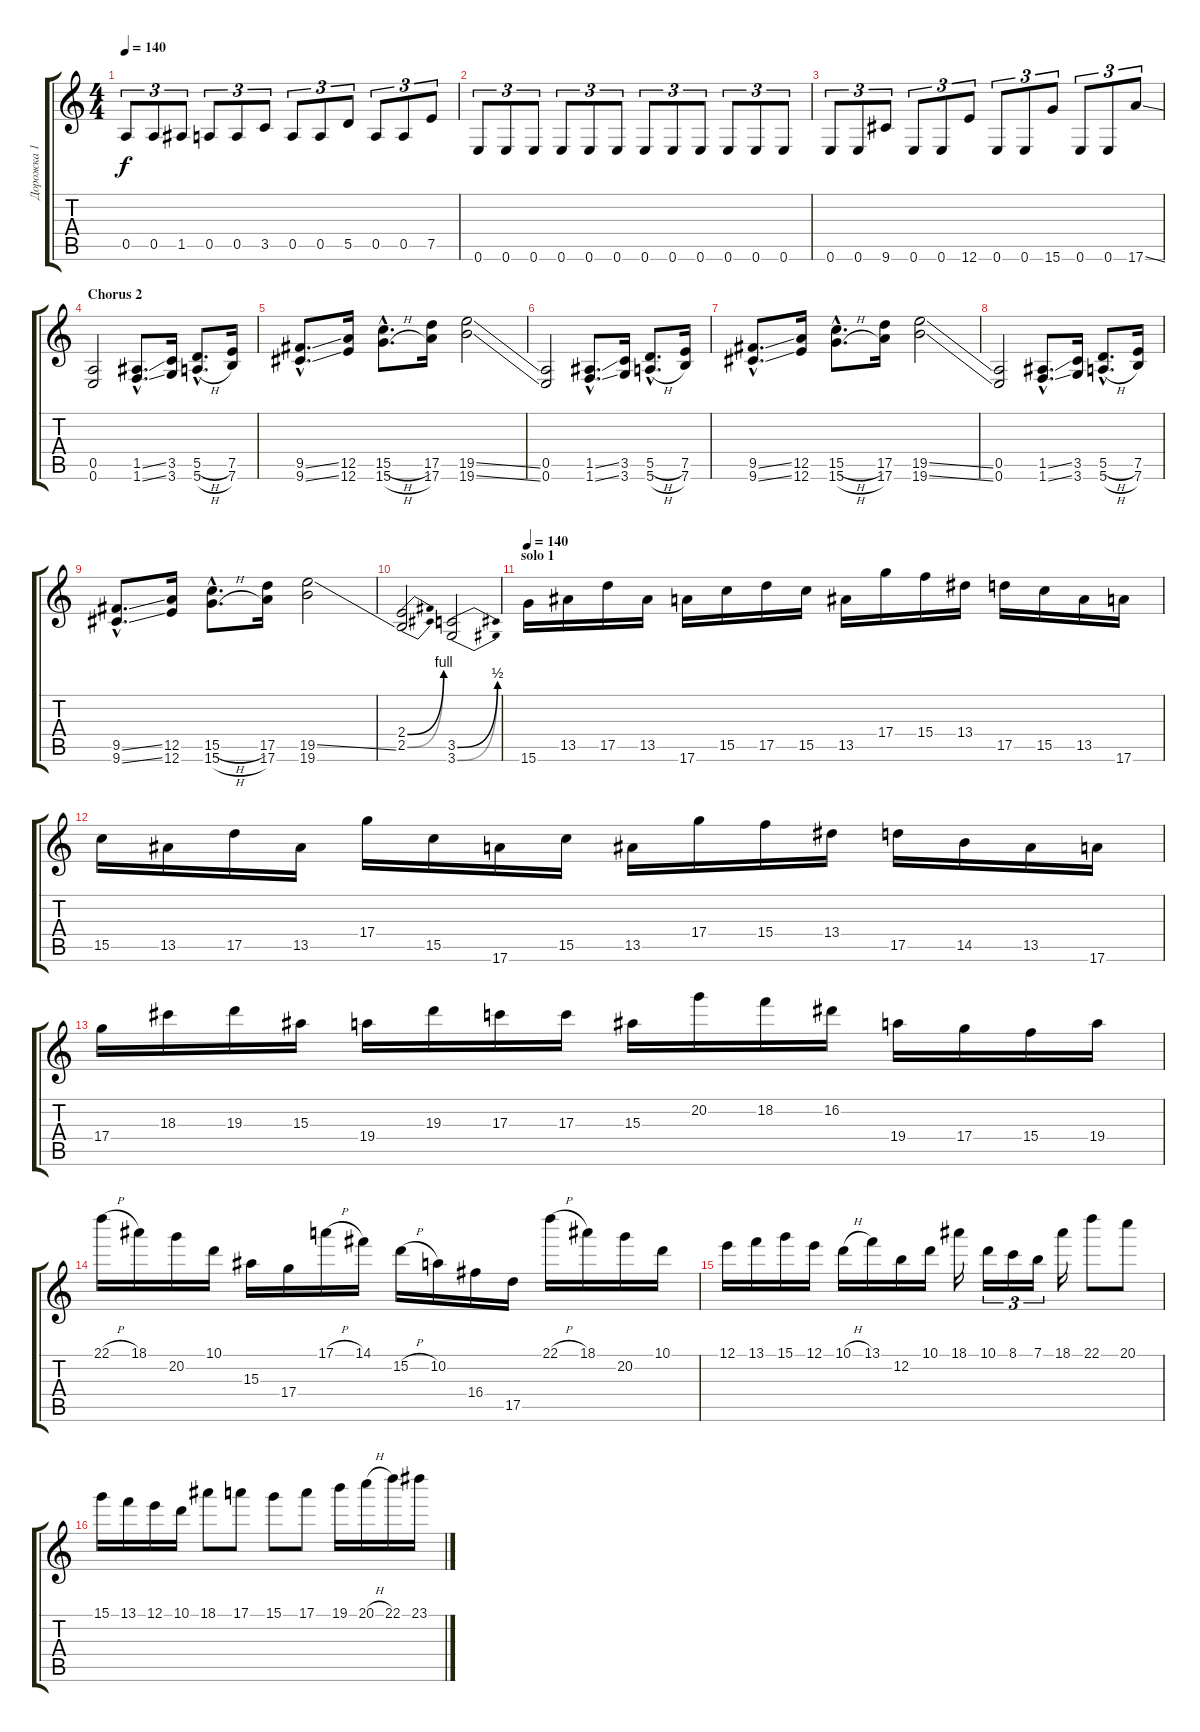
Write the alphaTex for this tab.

\track ("Дорожка 1" "Дорожка 1") {instrument distortionguitar}
\staff {score tabs}
\tuning (E4 B3 G3 D3 A2 E2) {hide}
\ts (4 4)
\tempo 140
\clef g2
\ks c
0.5.8{tu (3 2) dy f} 0.5.8{tu (3 2)} 1.5.8{tu (3 2)} 0.5.8{tu (3 2)} 0.5.8{tu (3 2)} 3.5.8{tu (3 2)} 0.5.8{tu (3 2)} 0.5.8{tu (3 2)} 5.5.8{tu (3 2)} 0.5.8{tu (3 2)} 0.5.8{tu (3 2)} 7.5.8{tu (3 2)} |
0.6.8{tu (3 2)} 0.6.8{tu (3 2)} 0.6.8{tu (3 2)} 0.6.8{tu (3 2)} 0.6.8{tu (3 2)} 0.6.8{tu (3 2)} 0.6.8{tu (3 2)} 0.6.8{tu (3 2)} 0.6.8{tu (3 2)} 0.6.8{tu (3 2)} 0.6.8{tu (3 2)} 0.6.8{tu (3 2)} |
0.6.8{tu (3 2)} 0.6.8{tu (3 2)} 9.6.8{tu (3 2)} 0.6.8{tu (3 2)} 0.6.8{tu (3 2)} 12.6.8{tu (3 2)} 0.6.8{tu (3 2)} 0.6.8{tu (3 2)} 15.6.8{tu (3 2)} 0.6.8{tu (3 2)} 0.6.8{tu (3 2)} 17.6{ss}.8{tu (3 2)} |
\section ("" "Chorus 2")
(0.5 0.6).2 (1.5{ss hac} 1.6{ss hac}).8{d} (3.5 3.6).16 (5.5{h hac} 5.6{h hac}).8{d} (7.5 7.6).16 |
(9.5{ss hac} 9.6{ss hac}).8{d} (12.5 12.6).16 (15.5{h hac} 15.6{h hac}).8{d} (17.5 17.6).16 (19.5{ss} 19.6{ss}).2 |
(0.5 0.6).2 (1.5{ss hac} 1.6{ss hac}).8{d} (3.5 3.6).16 (5.5{h hac} 5.6{h hac}).8{d} (7.5 7.6).16 |
(9.5{ss hac} 9.6{ss hac}).8{d} (12.5 12.6).16 (15.5{h hac} 15.6{h hac}).8{d} (17.5 17.6).16 (19.5{ss} 19.6{ss}).2 |
(0.5 0.6).2 (1.5{ss hac} 1.6{ss hac}).8{d} (3.5 3.6).16 (5.5{h hac} 5.6{h hac}).8{d} (7.5 7.6).16 |
(9.5{ss hac} 9.6{ss hac}).8{d} (12.5 12.6).16 (15.5{h hac} 15.6{h hac}).8{d} (17.5 17.6).16 (19.5{ss} 19.6).2 |
(2.4{be (bend 0 0 60 4)} 2.5{be (bend 0 0 60 4)}).2 (3.5{be (bend 0 0 60 2)} 3.6{be (bend 0 0 60 2)}).2 |
\section ("" "solo 1")
\tempo 140
15.6.16 13.5.16 17.5.16 13.5.16 17.6.16 15.5.16 17.5.16 15.5.16 13.5.16 17.4.16 15.4.16 13.4.16 17.5.16 15.5.16 13.5.16 17.6.16 |
15.5.16 13.5.16 17.5.16 13.5.16 17.4.16 15.5.16 17.6.16 15.5.16 13.5.16 17.4.16 15.4.16 13.4.16 17.5.16 14.5.16 13.5.16 17.6.16 |
17.4.16 18.3.16 19.3.16 15.3.16 19.4.16 19.3.16 17.3.16 17.3.16 15.3.16 20.2.16 18.2.16 16.2.16 19.4.16 17.4.16 15.4.16 19.4.16 |
22.1{h}.16 18.1.16 20.2.16 10.1.16 15.3.16 17.4.16 17.1{h}.16 14.1.16 15.2{h}.16 10.2.16 16.4.16 17.5.16 22.1{h}.16 18.1.16 20.2.16 10.1.16 |
12.1.16 13.1.16 15.1.16 12.1.16 10.1{h}.16 13.1.16 12.2.16 10.1.16 18.1.16 10.1.16{tu (3 2)} 8.1.16{tu (3 2)} 7.1.16{tu (3 2)} 18.1.16 22.1.8 20.1.8 |
15.1.16 13.1.16 12.1.16 10.1.16 18.1.8 17.1.8 15.1.8 17.1.8 19.1.16 20.1{h}.16 22.1.16 23.1.16
